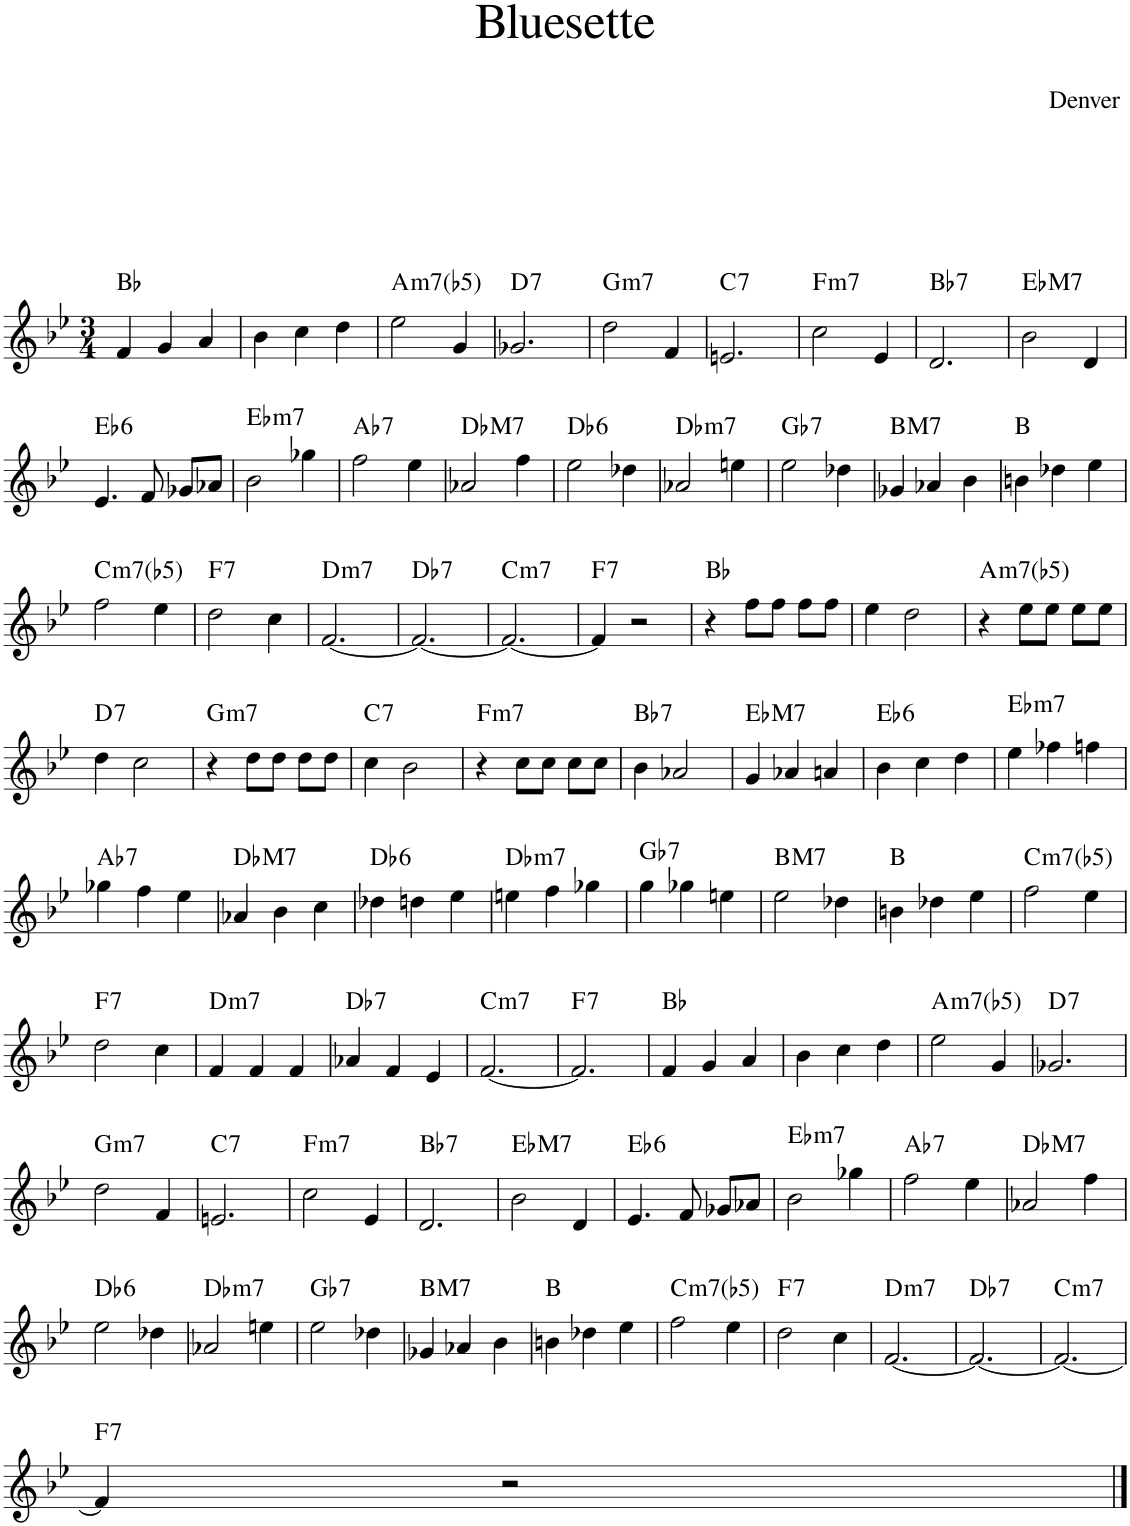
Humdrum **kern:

**kern	**harte
*part1	*part1
*staff1	*
*I"Piano	*
*I'Pno.	*
*clefG2	*
*k[b-e-]	*
*M3/4	*
=1	=1
4f/	Bb:maj
4g/	.
4a/	.
=2	=2
4b-\	.
4cc\	.
4dd\	.
=3	=3
!	!LO:H:kt=m7(b5)
2ee-\	A:hdim7
4g/	.
=4	=4
!	!LO:H:kt=7
2.g-X/	D:7
=5	=5
!	!LO:H:kt=m7
2dd\	G:min7
4f/	.
=6	=6
!	!LO:H:kt=7
2.en/	C:7
=7	=7
!	!LO:H:kt=m7
2cc\	F:min7
4e-/	.
=8	=8
!	!LO:H:kt=7
2.d/	Bb:7
=9	=9
!	!LO:H:kt=M7
2b-\	Eb:maj7
4d/	.
!!LO:LB:g=z
=10	=10
!	!LO:H:kt=6
4.e-/	Eb:maj6
8f/	.
8g-X/L	.
8a-X/J	.
=11	=11
!	!LO:H:kt=m7
2b-\	Eb:min7
4gg-X\	.
=12	=12
!	!LO:H:kt=7
2ff\	Ab:7
4ee-\	.
=13	=13
!	!LO:H:kt=M7
2a-X/	Db:maj7
4ff\	.
=14	=14
!	!LO:H:kt=6
2ee-\	Db:maj6
4dd-X\	.
=15	=15
!	!LO:H:kt=m7
2a-X/	Db:min7
4een\	.
=16	=16
!	!LO:H:kt=7
2ee-\	Gb:7
4dd-X\	.
=17	=17
!	!LO:H:kt=M7
4g-X/	B:maj7
4a-X/	.
4b-\	.
=18	=18
4bn\	B:maj
4dd-X\	.
4ee-\	.
!!LO:LB:g=z
=19	=19
!	!LO:H:kt=m7(b5)
2ff\	C:hdim7
4ee-\	.
=20	=20
!	!LO:H:kt=7
2dd\	F:7
4cc\	.
=21	=21
!	!LO:H:kt=m7
[2.f/	D:min7
=22	=22
!	!LO:H:kt=7
2.f/_	Db:7
=23	=23
!	!LO:H:kt=m7
2.f/_	C:min7
=24	=24
!	!LO:H:kt=7
4f/]	F:7
2r	.
=25	=25
4r	Bb:maj
8ff\L	.
8ff\J	.
8ff\L	.
8ff\J	.
=26	=26
4ee-\	.
2dd\	.
=27	=27
!	!LO:H:kt=m7(b5)
4r	A:hdim7
8ee-\L	.
8ee-\J	.
8ee-\L	.
8ee-\J	.
!!LO:LB:g=z
=28	=28
!	!LO:H:kt=7
4dd\	D:7
2cc\	.
=29	=29
!	!LO:H:kt=m7
4r	G:min7
8dd\L	.
8dd\J	.
8dd\L	.
8dd\J	.
=30	=30
!	!LO:H:kt=7
4cc\	C:7
2b-\	.
=31	=31
!	!LO:H:kt=m7
4r	F:min7
8cc\L	.
8cc\J	.
8cc\L	.
8cc\J	.
=32	=32
!	!LO:H:kt=7
4b-\	Bb:7
2a-X/	.
=33	=33
!	!LO:H:kt=M7
4g/	Eb:maj7
4a-X/	.
4an/	.
=34	=34
!	!LO:H:kt=6
4b-\	Eb:maj6
4cc\	.
4dd\	.
=35	=35
!	!LO:H:kt=m7
4ee-\	Eb:min7
4ff-X\	.
4ffn\	.
!!LO:LB:g=z
=36	=36
!	!LO:H:kt=7
4gg-X\	Ab:7
4ff\	.
4ee-\	.
=37	=37
!	!LO:H:kt=M7
4a-X/	Db:maj7
4b-\	.
4cc\	.
=38	=38
!	!LO:H:kt=6
4dd-X\	Db:maj6
4ddn\	.
4ee-\	.
=39	=39
!	!LO:H:kt=m7
4een\	Db:min7
4ff\	.
4gg-X\	.
=40	=40
!	!LO:H:kt=7
4gg\	Gb:7
4gg-X\	.
4een\	.
=41	=41
!	!LO:H:kt=M7
2ee-\	B:maj7
4dd-X\	.
=42	=42
4bn\	B:maj
4dd-X\	.
4ee-\	.
=43	=43
!	!LO:H:kt=m7(b5)
2ff\	C:hdim7
4ee-\	.
!!LO:LB:g=z
=44	=44
!	!LO:H:kt=7
2dd\	F:7
4cc\	.
=45	=45
!	!LO:H:kt=m7
4f/	D:min7
4f/	.
4f/	.
=46	=46
!	!LO:H:kt=7
4a-X/	Db:7
4f/	.
4e-/	.
=47	=47
!	!LO:H:kt=m7
[2.f/	C:min7
=48	=48
!	!LO:H:kt=7
2.f/]	F:7
=49	=49
4f/	Bb:maj
4g/	.
4a/	.
=50	=50
4b-\	.
4cc\	.
4dd\	.
=51	=51
!	!LO:H:kt=m7(b5)
2ee-\	A:hdim7
4g/	.
=52	=52
!	!LO:H:kt=7
2.g-X/	D:7
!!LO:LB:g=z
=53	=53
!	!LO:H:kt=m7
2dd\	G:min7
4f/	.
=54	=54
!	!LO:H:kt=7
2.en/	C:7
=55	=55
!	!LO:H:kt=m7
2cc\	F:min7
4e-/	.
=56	=56
!	!LO:H:kt=7
2.d/	Bb:7
=57	=57
!	!LO:H:kt=M7
2b-\	Eb:maj7
4d/	.
=58	=58
!	!LO:H:kt=6
4.e-/	Eb:maj6
8f/	.
8g-X/L	.
8a-X/J	.
=59	=59
!	!LO:H:kt=m7
2b-\	Eb:min7
4gg-X\	.
=60	=60
!	!LO:H:kt=7
2ff\	Ab:7
4ee-\	.
=61	=61
!	!LO:H:kt=M7
2a-X/	Db:maj7
4ff\	.
!!LO:LB:g=z
=62	=62
!	!LO:H:kt=6
2ee-\	Db:maj6
4dd-X\	.
=63	=63
!	!LO:H:kt=m7
2a-X/	Db:min7
4een\	.
=64	=64
!	!LO:H:kt=7
2ee-\	Gb:7
4dd-X\	.
=65	=65
!	!LO:H:kt=M7
4g-X/	B:maj7
4a-X/	.
4b-\	.
=66	=66
4bn\	B:maj
4dd-X\	.
4ee-\	.
=67	=67
!	!LO:H:kt=m7(b5)
2ff\	C:hdim7
4ee-\	.
=68	=68
!	!LO:H:kt=7
2dd\	F:7
4cc\	.
=69	=69
!	!LO:H:kt=m7
[2.f/	D:min7
=70	=70
!	!LO:H:kt=7
2.f/_	Db:7
=71	=71
!	!LO:H:kt=m7
2.f/_	C:min7
!!LO:LB:g=z
=72	=72
!	!LO:H:kt=7
4f/]	F:7
2r	.
==	==
*-	*-
